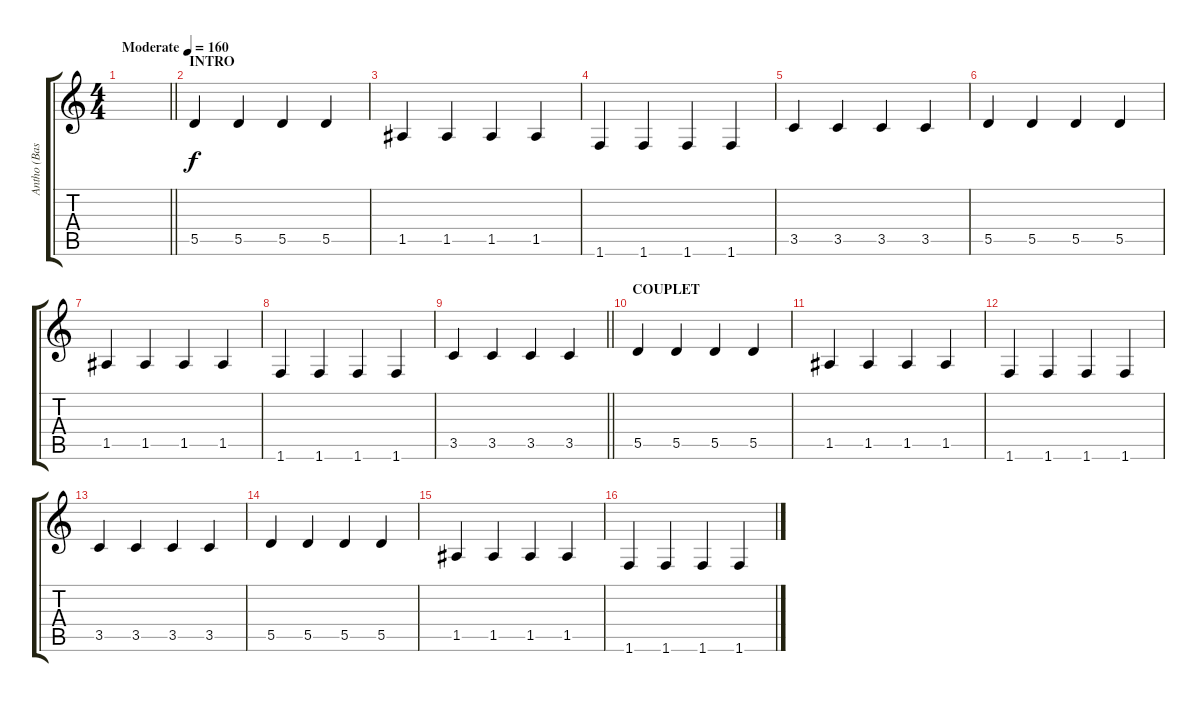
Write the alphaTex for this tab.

\track ("Antho (Basse)" "Antho (Bas") {instrument electricbasspick}
\staff {score tabs}
\tuning (E4 B3 G3 D3 A2 E2) {hide}
\ts (4 4)
\tempo (160 "Moderate")
\clef g2
\barLineRight lightlight
\ks c
|
\section ("" "INTRO")
5.5.4 5.5.4 5.5.4 5.5.4 |
1.5.4 1.5.4 1.5.4 1.5.4 |
1.6.4 1.6.4 1.6.4 1.6.4 |
3.5.4 3.5.4 3.5.4 3.5.4 |
5.5.4 5.5.4 5.5.4 5.5.4 |
1.5.4 1.5.4 1.5.4 1.5.4 |
1.6.4 1.6.4 1.6.4 1.6.4 |
\barLineRight lightlight
3.5.4 3.5.4 3.5.4 3.5.4 |
\section ("" "COUPLET")
5.5.4 5.5.4 5.5.4 5.5.4 |
1.5.4 1.5.4 1.5.4 1.5.4 |
1.6.4 1.6.4 1.6.4 1.6.4 |
3.5.4 3.5.4 3.5.4 3.5.4 |
5.5.4 5.5.4 5.5.4 5.5.4 |
1.5.4 1.5.4 1.5.4 1.5.4 |
1.6.4 1.6.4 1.6.4 1.6.4
